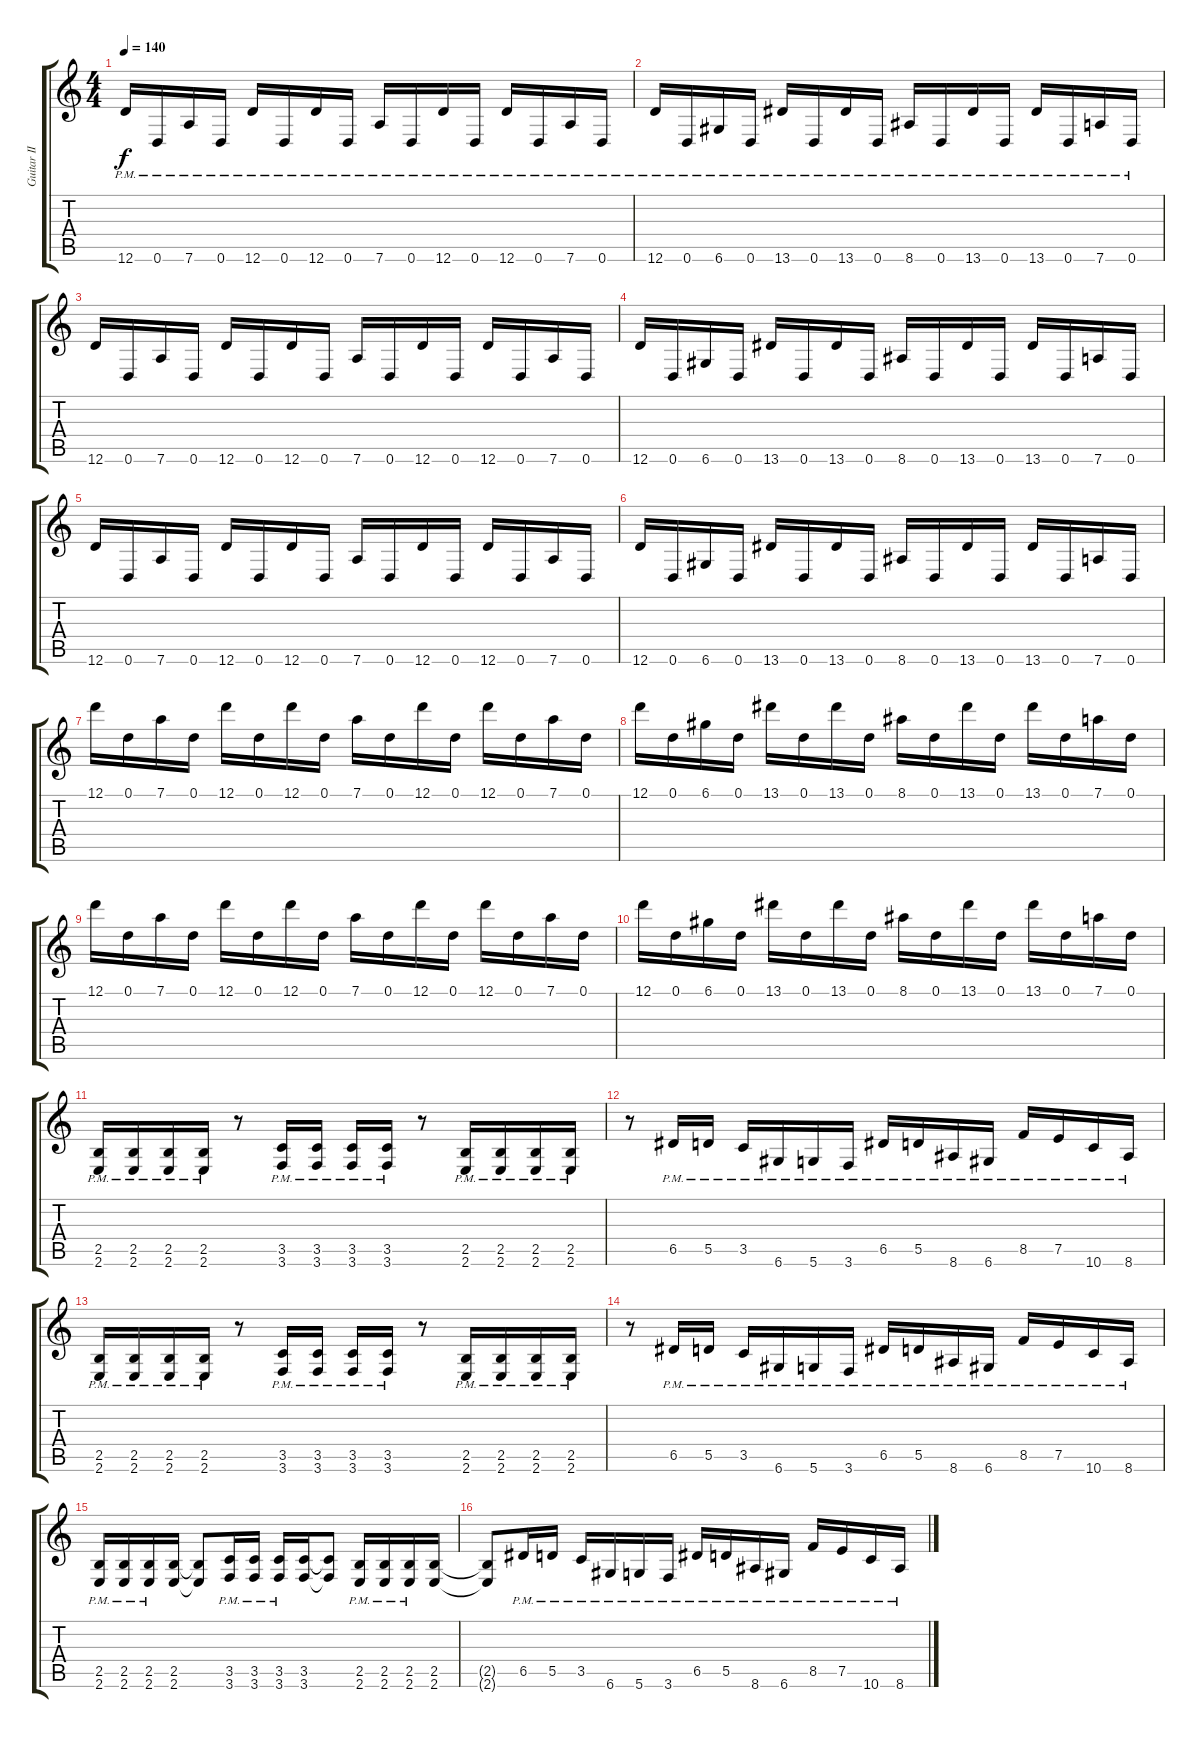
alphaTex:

\track ("Guitar II" "Guitar II") {instrument overdrivenguitar}
\staff {score tabs}
\tuning (D4 B3 G3 D3 A2 D2) {hide}
\ts (4 4)
\tempo 140
\clef g2
\ks c
12.6{pm}.16{dy f} 0.6{pm}.16 7.6{pm}.16 0.6{pm}.16 12.6{pm}.16 0.6{pm}.16 12.6{pm}.16 0.6{pm}.16 7.6{pm}.16 0.6{pm}.16 12.6{pm}.16 0.6{pm}.16 12.6{pm}.16 0.6{pm}.16 7.6{pm}.16 0.6{pm}.16 |
12.6{pm}.16 0.6{pm}.16 6.6{pm}.16 0.6{pm}.16 13.6{pm}.16 0.6{pm}.16 13.6{pm}.16 0.6{pm}.16 8.6{pm}.16 0.6{pm}.16 13.6{pm}.16 0.6{pm}.16 13.6{pm}.16 0.6{pm}.16 7.6{pm}.16 0.6{pm}.16 |
12.6.16 0.6.16 7.6.16 0.6.16 12.6.16 0.6.16 12.6.16 0.6.16 7.6.16 0.6.16 12.6.16 0.6.16 12.6.16 0.6.16 7.6.16 0.6.16 |
12.6.16 0.6.16 6.6.16 0.6.16 13.6.16 0.6.16 13.6.16 0.6.16 8.6.16 0.6.16 13.6.16 0.6.16 13.6.16 0.6.16 7.6.16 0.6.16 |
12.6.16 0.6.16 7.6.16 0.6.16 12.6.16 0.6.16 12.6.16 0.6.16 7.6.16 0.6.16 12.6.16 0.6.16 12.6.16 0.6.16 7.6.16 0.6.16 |
12.6.16 0.6.16 6.6.16 0.6.16 13.6.16 0.6.16 13.6.16 0.6.16 8.6.16 0.6.16 13.6.16 0.6.16 13.6.16 0.6.16 7.6.16 0.6.16 |
12.1.16 0.1.16 7.1.16 0.1.16 12.1.16 0.1.16 12.1.16 0.1.16 7.1.16 0.1.16 12.1.16 0.1.16 12.1.16 0.1.16 7.1.16 0.1.16 |
12.1.16 0.1.16 6.1.16 0.1.16 13.1.16 0.1.16 13.1.16 0.1.16 8.1.16 0.1.16 13.1.16 0.1.16 13.1.16 0.1.16 7.1.16 0.1.16 |
12.1.16 0.1.16 7.1.16 0.1.16 12.1.16 0.1.16 12.1.16 0.1.16 7.1.16 0.1.16 12.1.16 0.1.16 12.1.16 0.1.16 7.1.16 0.1.16 |
12.1.16 0.1.16 6.1.16 0.1.16 13.1.16 0.1.16 13.1.16 0.1.16 8.1.16 0.1.16 13.1.16 0.1.16 13.1.16 0.1.16 7.1.16 0.1.16 |
(2.5{pm} 2.6{pm}).16 (2.5{pm} 2.6{pm}).16 (2.5{pm} 2.6{pm}).16 (2.5{pm} 2.6{pm}).16 r.8 (3.5{pm} 3.6{pm}).16 (3.5{pm} 3.6{pm}).16 (3.5{pm} 3.6{pm}).16 (3.5{pm} 3.6{pm}).16 r.8 (2.5{pm} 2.6{pm}).16 (2.5{pm} 2.6{pm}).16 (2.5{pm} 2.6{pm}).16 (2.5{pm} 2.6{pm}).16 |
r.8 6.5{pm}.16 5.5{pm}.16 3.5{pm}.16 6.6{pm}.16 5.6{pm}.16 3.6{pm}.16 6.5{pm}.16 5.5{pm}.16 8.6{pm}.16 6.6{pm}.16 8.5{pm}.16 7.5{pm}.16 10.6{pm}.16 8.6{pm}.16 |
(2.5{pm} 2.6{pm}).16 (2.5{pm} 2.6{pm}).16 (2.5{pm} 2.6{pm}).16 (2.5{pm} 2.6{pm}).16 r.8 (3.5{pm} 3.6{pm}).16 (3.5{pm} 3.6{pm}).16 (3.5{pm} 3.6{pm}).16 (3.5{pm} 3.6{pm}).16 r.8 (2.5{pm} 2.6{pm}).16 (2.5{pm} 2.6{pm}).16 (2.5{pm} 2.6{pm}).16 (2.5{pm} 2.6{pm}).16 |
r.8 6.5{pm}.16 5.5{pm}.16 3.5{pm}.16 6.6{pm}.16 5.6{pm}.16 3.6{pm}.16 6.5{pm}.16 5.5{pm}.16 8.6{pm}.16 6.6{pm}.16 8.5{pm}.16 7.5{pm}.16 10.6{pm}.16 8.6{pm}.16 |
(2.5{pm} 2.6{pm}).16 (2.5{pm} 2.6{pm}).16 (2.5{pm} 2.6{pm}).16 (2.5 2.6).16 (2.5{t} 2.6{t}).8 (3.5{pm} 3.6{pm}).16 (3.5{pm} 3.6{pm}).16 (3.5{pm} 3.6{pm}).16 (3.5 3.6).16 (3.5{t} 3.6{t}).8 (2.5{pm} 2.6{pm}).16 (2.5{pm} 2.6{pm}).16 (2.5{pm} 2.6{pm}).16 (2.5 2.6).16 |
(2.5{t} 2.6{t}).8 6.5{pm}.16 5.5{pm}.16 3.5{pm}.16 6.6{pm}.16 5.6{pm}.16 3.6{pm}.16 6.5{pm}.16 5.5{pm}.16 8.6{pm}.16 6.6{pm}.16 8.5{pm}.16 7.5{pm}.16 10.6{pm}.16 8.6{pm}.16
